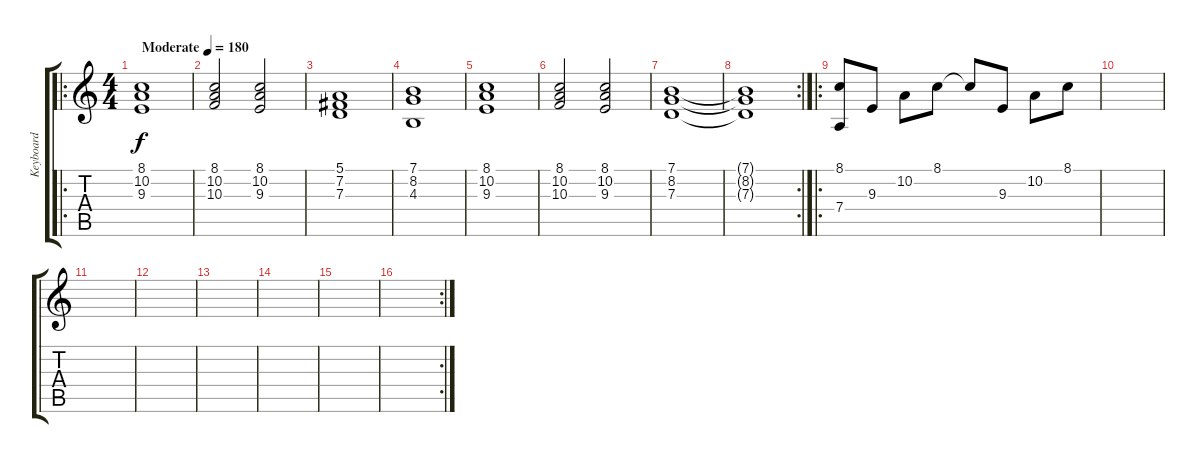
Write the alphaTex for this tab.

\track ("Keyboard" "Keyboard") {instrument stringensemble1}
\staff {score tabs}
\tuning (E4 B3 G3 D3 A2 E2) {hide}
\ro
\ts (4 4)
\tempo (180 "Moderate")
\clef g2
\ks c
(8.1 10.2 9.3).1{dy f instrument stringensemble1} |
(8.1 10.2 10.3).2 (8.1 10.2 9.3).2 |
(5.1 7.2 7.3).1 |
(7.1 8.2 4.3).1 |
(8.1 10.2 9.3).1 |
(8.1 10.2 10.3).2 (8.1 10.2 9.3).2 |
(7.1 8.2 7.3).1 |
\rc 2
(7.1{t} 8.2{t} 7.3{t}).1 |
\ro
(8.1 7.4).8{instrument acousticgrandpiano} 9.3.8 10.2.8 8.1.8 8.1{t}.8 9.3.8 10.2.8 8.1.8 |
|
|
|
|
|
|
\rc 2
